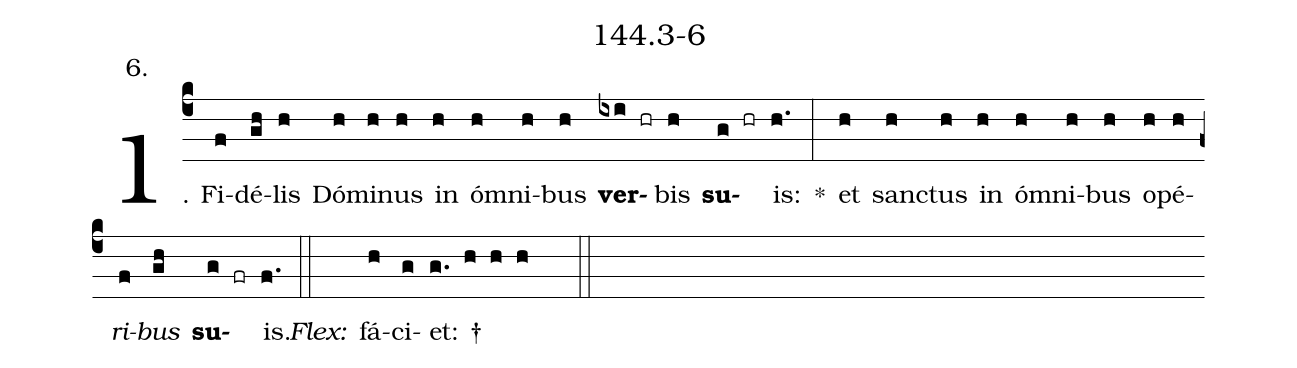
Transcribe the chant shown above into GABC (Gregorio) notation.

name: 144.3-6;
annotation: 6.;
%%
(c4)1. Fi(f)dé(gh)lis(h) Dó(h)mi(h)nus(h) in(h) óm(h)ni(h)bus(h) <b>ver</b>(ixi hr)bis(h) <b>su</b>(g hr)is:(h.) *(:) et(h) sanc(h)tus(h) in(h) óm(h)ni(h)bus(h) o(h)pé(h)<i>ri</i>(f)<i>bus</i>(gh) <b>su</b>(g fr)is.(f.) (::)
<i>Flex:</i>()  fá(h)ci(g)et: †(g. h h h  ::)
